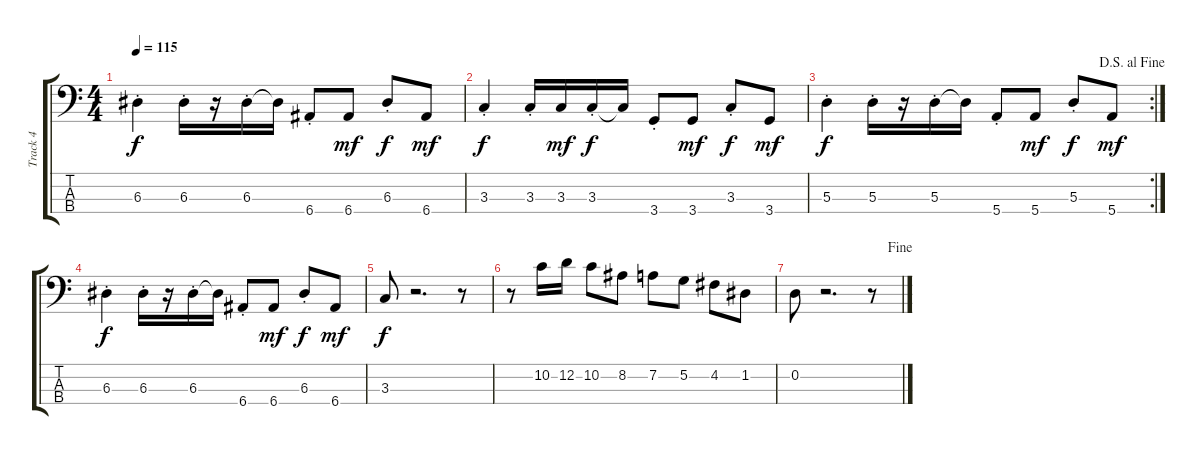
\track ("Track 4" "Track 4") {instrument electricbassfinger}
\staff {score tabs}
\tuning (G2 D2 A1 E1) {hide}
\ts (4 4)
\tempo 115
\clef f4
\ks c
6.3{st}.4{dy f} 6.3{st}.16 r.16 6.3{st}.16 6.3{t}.16 6.4{st}.8 6.4.8{dy mf} 6.3{st}.8{dy f} 6.4.8{dy mf} |
3.3{st}.4{dy f} 3.3{st}.16 3.3.16{dy mf} 3.3{st}.16{dy f} 3.3{t}.16 3.4{st}.8 3.4.8{dy mf} 3.3{st}.8{dy f} 3.4.8{dy mf} |
\rc 2
\jump dalsegnoalfine
5.3{st}.4{dy f} 5.3{st}.16 r.16 5.3{st}.16 5.3{t}.16 5.4{st}.8 5.4.8{dy mf} 5.3{st}.8{dy f} 5.4.8{dy mf} |
6.3{st}.4{dy f} 6.3{st}.16 r.16 6.3{st}.16 6.3{t}.16 6.4{st}.8 6.4.8{dy mf} 6.3{st}.8{dy f} 6.4.8{dy mf} |
3.3.8{dy f} r.2{d} r.8 |
r.8 10.2.16 12.2.16 10.2.8 8.2.8 7.2.8 5.2.8 4.2.8 1.2.8 |
\jump fine
0.2.8 r.2{d} r.8
